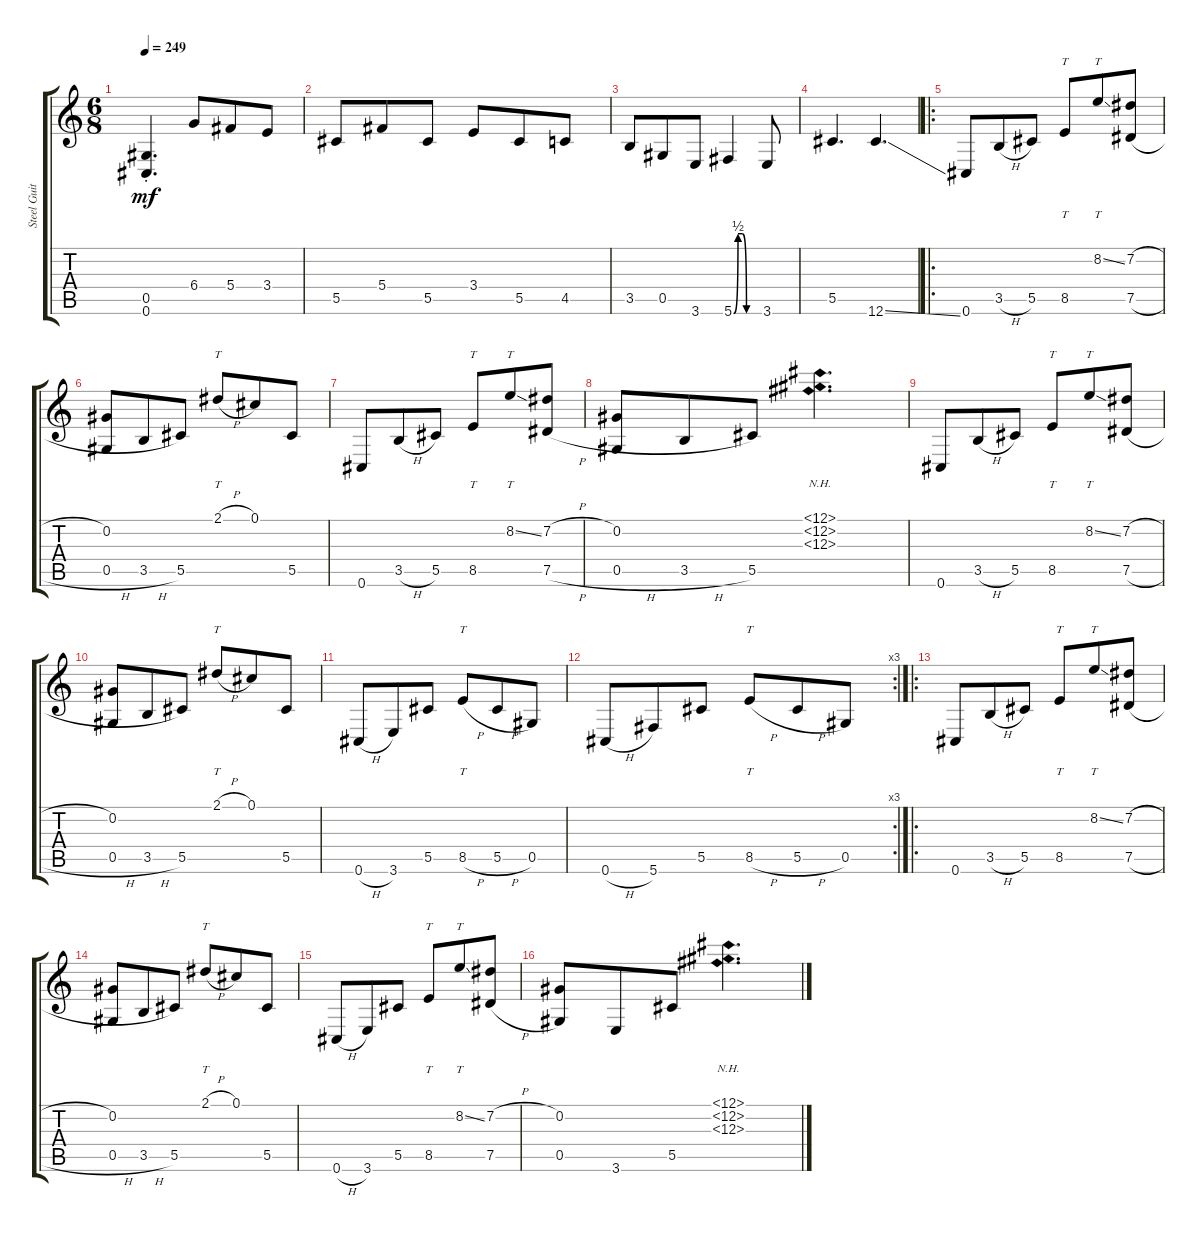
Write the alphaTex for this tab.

\track ("Steel Guitar" "Steel Guit") {instrument acousticguitarsteel}
\staff {score tabs}
\tuning (Db4 Ab3 Gb3 Db3 Ab2 Db2) {hide}
\ts (6 8)
\tempo 249
\clef g2
\ks c
(0.5{st} 0.6{st}).4{d dy mf} 6.4.8 5.4.8 3.4.8 |
5.5.8 5.4.8 5.5.8 3.4.8 5.5.8 4.5.8 |
3.5.8 0.5.8 3.6.8 5.6{be (custom 0 0 10 2 20 2 30 0 60 0)}.4 3.6.8 |
5.5.4{d} 12.6{ss}.4{d} |
\ro
0.6.8 3.5{h}.8 5.5.8 8.5.8{tt} 8.2{ss}.8{tt} (7.2{h} 7.5{h}).8 |
(0.2 0.5{h}).8 3.5{h}.8 5.5.8 2.1{h}.8{tt} 0.1.8 5.5.8 |
0.6.8 3.5{h}.8 5.5.8 8.5.8{tt} 8.2{ss}.8{tt} (7.2{h} 7.5{h}).8 |
(0.2 0.5{h}).8 3.5{h}.8 5.5.8 (12.1{nh} 12.2{nh} 12.3{nh}).4{d} |
0.6.8 3.5{h}.8 5.5.8 8.5.8{tt} 8.2{ss}.8{tt} (7.2{h} 7.5{h}).8 |
(0.2 0.5{h}).8 3.5{h}.8 5.5.8 2.1{h}.8{tt} 0.1.8 5.5.8 |
0.6{h}.8 3.6.8 5.5.8 8.5{h}.8{tt} 5.5{h}.8 0.5.8 |
\rc 3
0.6{h}.8 5.6.8 5.5.8 8.5{h}.8{tt} 5.5{h}.8 0.5.8 |
\ro
0.6.8 3.5{h}.8 5.5.8 8.5.8{tt} 8.2{ss}.8{tt} (7.2{h} 7.5{h}).8 |
(0.2 0.5{h}).8 3.5{h}.8 5.5.8 2.1{h}.8{tt} 0.1.8 5.5.8 |
0.6{h}.8 3.6.8 5.5.8 8.5.8{tt} 8.2{ss}.8{tt} (7.2{h} 7.5{h}).8 |
(0.2 0.5).8 3.6.8 5.5.8 (12.1{nh} 12.2{nh} 12.3{nh}).4{d}
